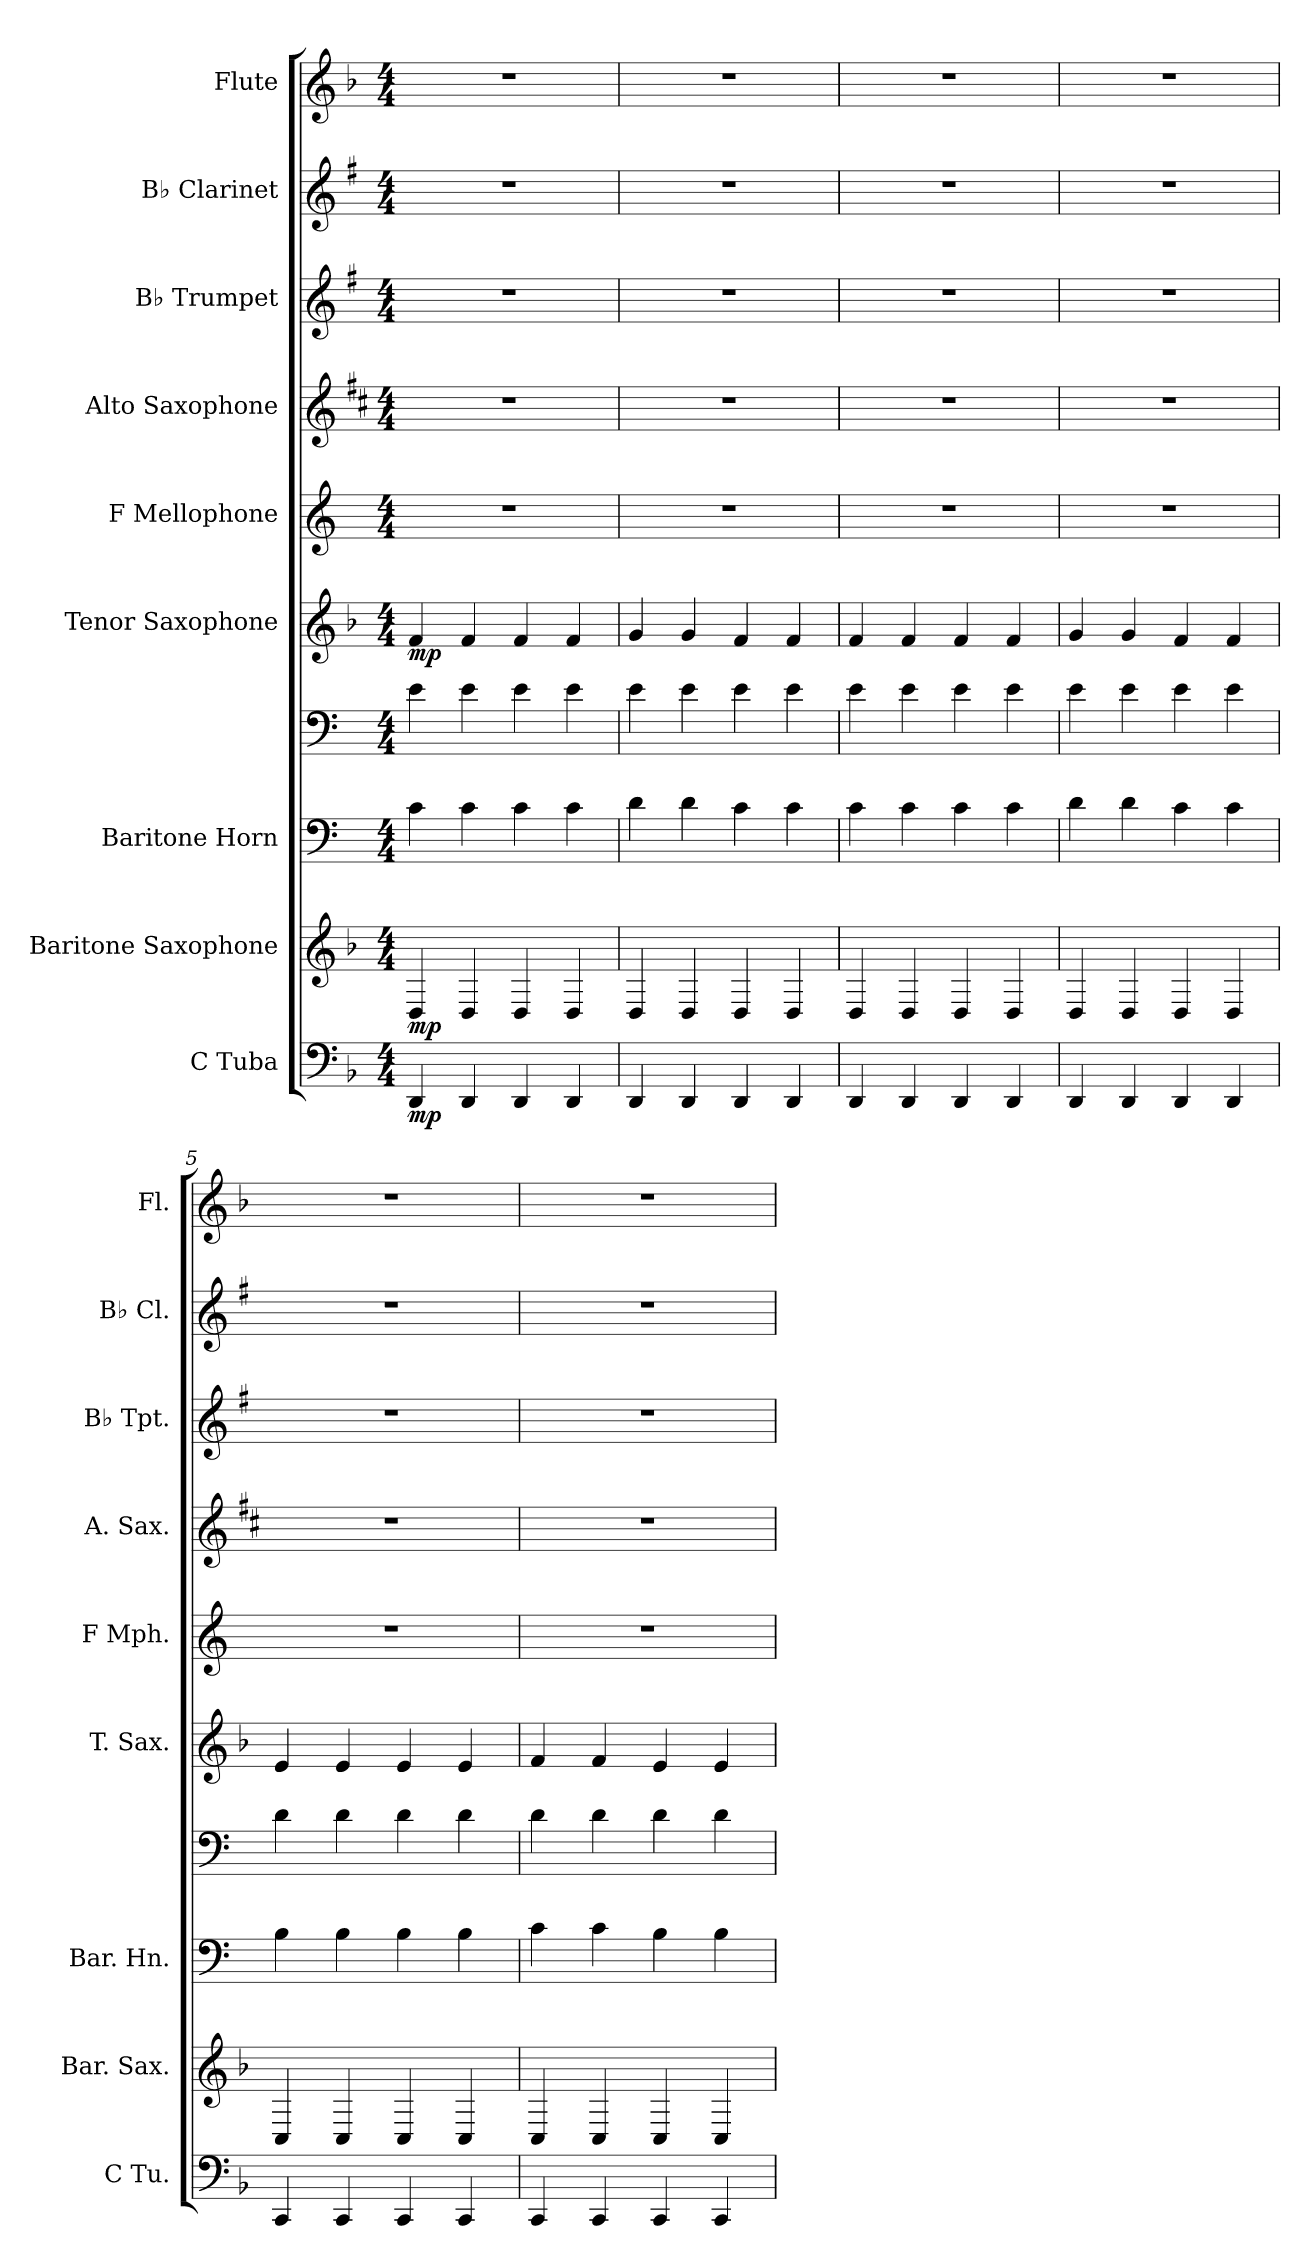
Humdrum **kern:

**kern	**dynam	**kern	**dynam	**kern	**kern	**dynam	**kern	**dynam	**kern	**kern	**kern	**kern	**kern
*part9	*part9	*part8	*part8	*part7	*part7	*part7	*part6	*part6	*part5	*part4	*part3	*part2	*part1
*staff10	*staff10	*staff9	*staff9	*staff8	*staff7	*staff7/8	*staff6	*staff6	*staff5	*staff4	*staff3	*staff2	*staff1
*I"C Tuba	*	*I"Baritone Saxophone	*	*I"Baritone Horn	*	*	*I"Tenor Saxophone	*	*I"F Mellophone	*I"Alto Saxophone	*I"B♭ Trumpet	*I"B♭ Clarinet	*I"Flute
*I'C Tu.	*	*I'Bar. Sax.	*	*I'Bar. Hn.	*	*	*I'T. Sax.	*	*I'F Mph.	*I'A. Sax.	*I'B♭ Tpt.	*I'B♭ Cl.	*I'Fl.
*clefF4	*	*clefG2	*	*clefF4	*clefF4	*	*clefG2	*	*clefG2	*clefG2	*clefG2	*clefG2	*clefG2
*	*	*ITrd12c21	*	*ITrd4c7	*ITrd4c7	*	*ITrd8c14	*	*ITrd4c7	*ITrd5c9	*ITrd1c2	*ITrd1c2	*
*k[b-]	*	*k[b-]	*	*k[b-]	*k[b-]	*	*k[b-]	*	*k[b-]	*k[b-]	*k[b-]	*k[b-]	*k[b-]
*F:	*	*F:	*	*F:	*F:	*	*F:	*	*F:	*F:	*F:	*F:	*F:
*M4/4	*	*M4/4	*	*M4/4	*M4/4	*	*M4/4	*	*M4/4	*M4/4	*M4/4	*M4/4	*M4/4
=1	=1	=1	=1	=1	=1	=1	=1	=1	=1	=1	=1	=1	=1
!	!LO:DY:b	!	!LO:DY:b	!	!	!LO:DY:b=2	!	!	!	!	!	!	!
!	!	!	!	!	!	!LO:DY:n=1:b	!	!LO:DY:b	!	!	!	!	!
4DD/	mp	4DD/	mp	4F\	4A\	mp mp	4F/	mp	1r	1r	1r	1r	1r
4DD/	.	4DD/	.	4F\	4A\	.	4F/	.	.	.	.	.	.
4DD/	.	4DD/	.	4F\	4A\	.	4F/	.	.	.	.	.	.
4DD/	.	4DD/	.	4F\	4A\	.	4F/	.	.	.	.	.	.
=2	=2	=2	=2	=2	=2	=2	=2	=2	=2	=2	=2	=2	=2
4DD/	.	4DD/	.	4G\	4A\	.	4G/	.	1r	1r	1r	1r	1r
4DD/	.	4DD/	.	4G\	4A\	.	4G/	.	.	.	.	.	.
4DD/	.	4DD/	.	4F\	4A\	.	4F/	.	.	.	.	.	.
4DD/	.	4DD/	.	4F\	4A\	.	4F/	.	.	.	.	.	.
=3	=3	=3	=3	=3	=3	=3	=3	=3	=3	=3	=3	=3	=3
4DD/	.	4DD/	.	4F\	4A\	.	4F/	.	1r	1r	1r	1r	1r
4DD/	.	4DD/	.	4F\	4A\	.	4F/	.	.	.	.	.	.
4DD/	.	4DD/	.	4F\	4A\	.	4F/	.	.	.	.	.	.
4DD/	.	4DD/	.	4F\	4A\	.	4F/	.	.	.	.	.	.
=4	=4	=4	=4	=4	=4	=4	=4	=4	=4	=4	=4	=4	=4
4DD/	.	4DD/	.	4G\	4A\	.	4G/	.	1r	1r	1r	1r	1r
4DD/	.	4DD/	.	4G\	4A\	.	4G/	.	.	.	.	.	.
4DD/	.	4DD/	.	4F\	4A\	.	4F/	.	.	.	.	.	.
4DD/	.	4DD/	.	4F\	4A\	.	4F/	.	.	.	.	.	.
=5	=5	=5	=5	=5	=5	=5	=5	=5	=5	=5	=5	=5	=5
4CC/	.	4CC/	.	4E\	4G\	.	4E/	.	1r	1r	1r	1r	1r
4CC/	.	4CC/	.	4E\	4G\	.	4E/	.	.	.	.	.	.
4CC/	.	4CC/	.	4E\	4G\	.	4E/	.	.	.	.	.	.
4CC/	.	4CC/	.	4E\	4G\	.	4E/	.	.	.	.	.	.
=6	=6	=6	=6	=6	=6	=6	=6	=6	=6	=6	=6	=6	=6
4CC/	.	4CC/	.	4F\	4G\	.	4F/	.	1r	1r	1r	1r	1r
4CC/	.	4CC/	.	4F\	4G\	.	4F/	.	.	.	.	.	.
4CC/	.	4CC/	.	4E\	4G\	.	4E/	.	.	.	.	.	.
4CC/	.	4CC/	.	4E\	4G\	.	4E/	.	.	.	.	.	.
=	=	=	=	=	=	=	=	=	=	=	=	=	=
*-	*-	*-	*-	*-	*-	*-	*-	*-	*-	*-	*-	*-	*-
